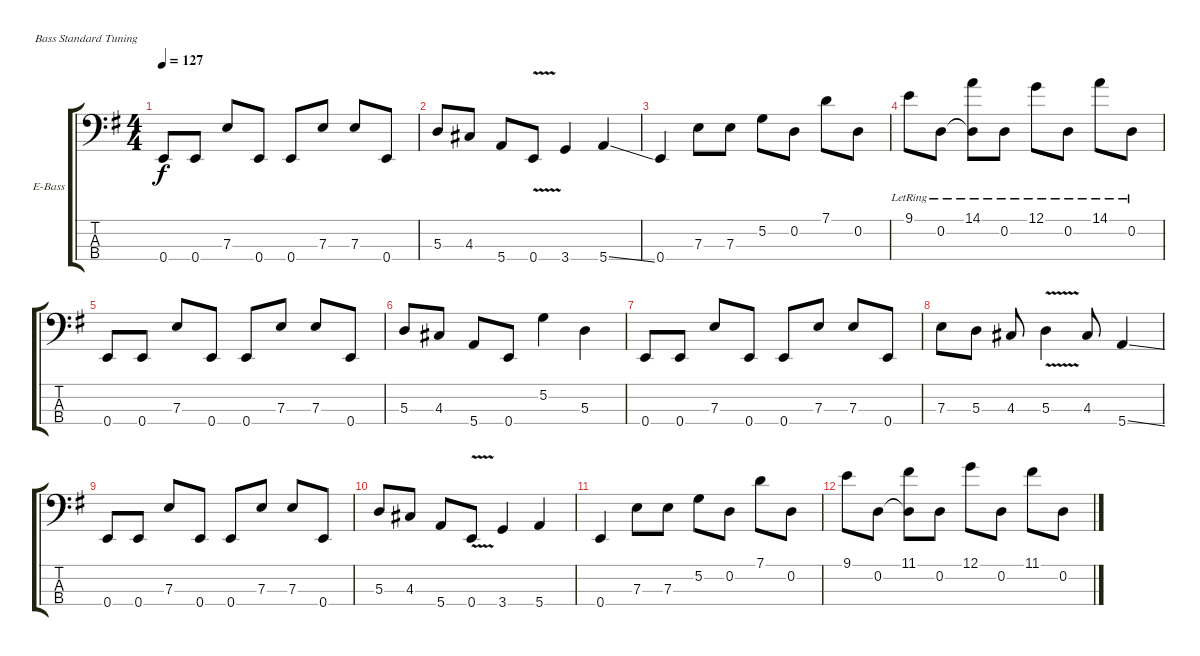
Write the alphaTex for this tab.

\bracketExtendMode groupsimilarinstruments
\firstSystemTrackNameOrientation horizontal
\otherSystemsTrackNameOrientation horizontal
\track ("Bass Guitar" "E-Bass") {instrument electricbassfinger}
\staff {score tabs}
\tuning (G2 D2 A1 E1)
\ts (4 4)
\tempo 127
\clef f4
\ks eminor
0.4.8{dy f} 0.4.8 7.3.8 0.4.8 0.4.8 7.3.8 7.3.8 0.4.8 |
5.3.8 4.3.8 5.4.8 0.4{v}.8 3.4.4 5.4{ss}.4 |
0.4.4 7.3.8 7.3.8 5.2.8 0.2.8 7.1.8 0.2.8 |
9.1{lr}.8 0.2{lr}.8 (14.1{lr} 0.2{lr t}).8 0.2{lr}.8 12.1{lr}.8 0.2{lr}.8 14.1{lr}.8 0.2{lr}.8 |
0.4.8 0.4.8 7.3.8 0.4.8 0.4.8 7.3.8 7.3.8 0.4.8 |
5.3.8 4.3.8 5.4.8 0.4.8 5.2.4 5.3.4 |
0.4.8 0.4.8 7.3.8 0.4.8 0.4.8 7.3.8 7.3.8 0.4.8 |
7.3.8 5.3.8 4.3.8 5.3{v}.4 4.3.8 5.4{ss}.4 |
0.4.8 0.4.8 7.3.8 0.4.8 0.4.8 7.3.8 7.3.8 0.4.8 |
5.3.8 4.3.8 5.4.8 0.4{v}.8 3.4.4 5.4.4 |
0.4.4 7.3.8 7.3.8 5.2.8 0.2.8 7.1.8 0.2.8 |
9.1.8 0.2.8 (11.1 0.2{t}).8 0.2.8 12.1.8 0.2.8 11.1.8 0.2.8
